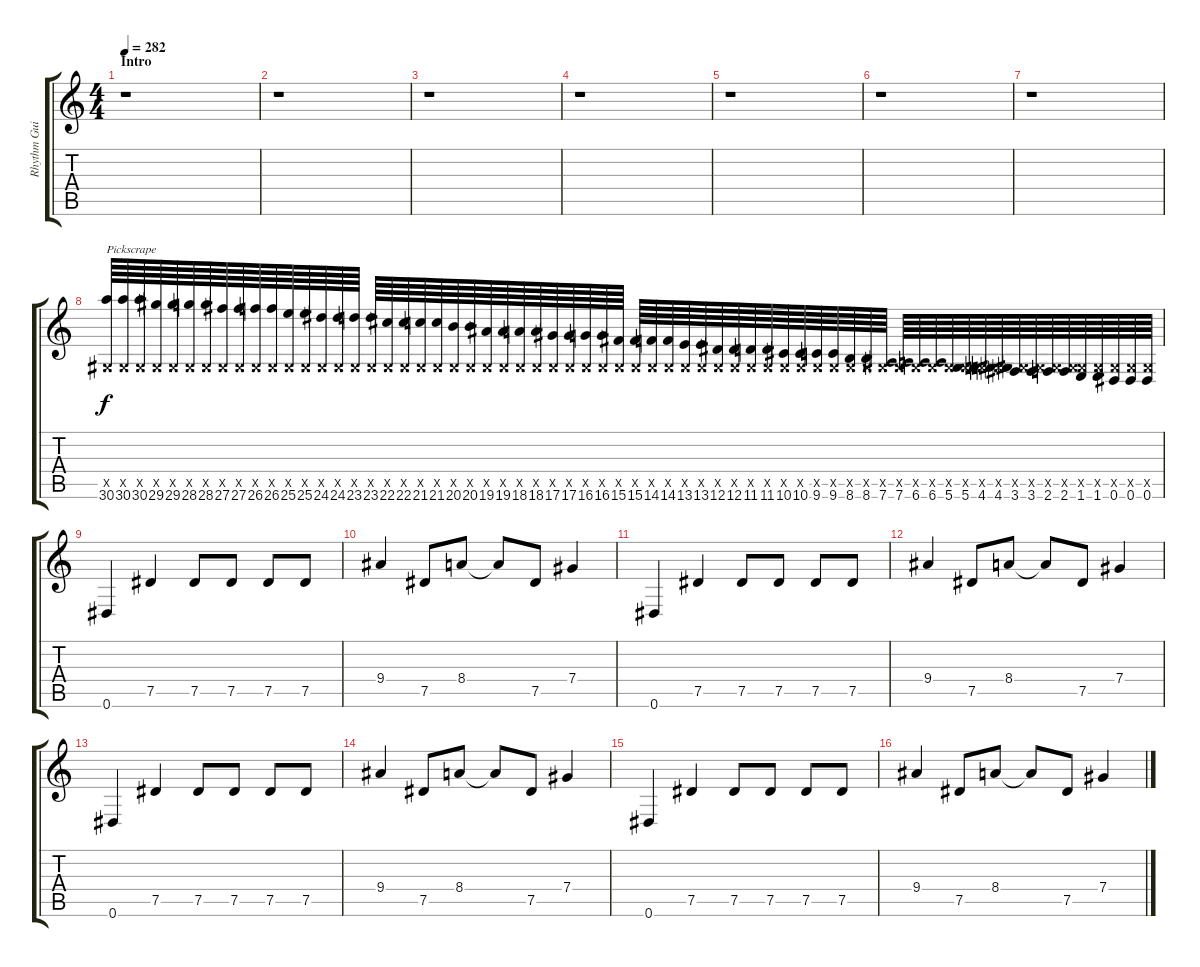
\track ("Rhythm Guitar 1" "Rhythm Gui") {instrument overdrivenguitar}
\staff {score tabs}
\tuning (Eb4 Bb3 Gb3 Db3 Ab2 Eb2) {hide}
\ts (4 4)
\section ("" "Intro")
\tempo 282
\clef g2
\ks c
r.1{dy f instrument overdrivenguitar} |
r.1 |
r.1 |
r.1 |
r.1 |
r.1 |
r.1 |
(0.5{x} 30.6).64{txt "Pickscrape"} (0.5{x} 30.6).64 (0.5{x} 30.6).64 (0.5{x} 29.6).64 (0.5{x} 29.6).64 (0.5{x} 28.6).64 (0.5{x} 28.6).64 (0.5{x} 27.6).64 (0.5{x} 27.6).64 (0.5{x} 26.6).64 (0.5{x} 26.6).64 (0.5{x} 25.6).64 (0.5{x} 25.6).64 (0.5{x} 24.6).64 (0.5{x} 24.6).64 (0.5{x} 23.6).64 (0.5{x} 23.6).64 (0.5{x} 22.6).64 (0.5{x} 22.6).64 (0.5{x} 21.6).64 (0.5{x} 21.6).64 (0.5{x} 20.6).64 (0.5{x} 20.6).64 (0.5{x} 19.6).64 (0.5{x} 19.6).64 (0.5{x} 18.6).64 (0.5{x} 18.6).64 (0.5{x} 17.6).64 (0.5{x} 17.6).64 (0.5{x} 16.6).64 (0.5{x} 16.6).64 (0.5{x} 15.6).64 (0.5{x} 15.6).64 (0.5{x} 14.6).64 (0.5{x} 14.6).64 (0.5{x} 13.6).64 (0.5{x} 13.6).64 (0.5{x} 12.6).64 (0.5{x} 12.6).64 (0.5{x} 11.6).64 (0.5{x} 11.6).64 (0.5{x} 10.6).64 (0.5{x} 10.6).64 (0.5{x} 9.6).64 (0.5{x} 9.6).64 (0.5{x} 8.6).64 (0.5{x} 8.6).64 (0.5{x} 7.6).64 (0.5{x} 7.6).64 (0.5{x} 6.6).64 (0.5{x} 6.6).64 (0.5{x} 5.6).64 (0.5{x} 5.6).64 (0.5{x} 4.6).64 (0.5{x} 4.6).64 (0.5{x} 3.6).64 (0.5{x} 3.6).64 (0.5{x} 2.6).64 (0.5{x} 2.6).64 (0.5{x} 1.6).64 (0.5{x} 1.6).64 (0.5{x} 0.6).64 (0.5{x} 0.6).64 (0.5{x} 0.6).64 |
0.6.4 7.5.4 7.5.8 7.5.8 7.5.8 7.5.8 |
9.4.4 7.5.8 8.4.8 8.4{t}.8 7.5.8 7.4.4 |
0.6.4 7.5.4 7.5.8 7.5.8 7.5.8 7.5.8 |
9.4.4 7.5.8 8.4.8 8.4{t}.8 7.5.8 7.4.4 |
0.6.4 7.5.4 7.5.8 7.5.8 7.5.8 7.5.8 |
9.4.4 7.5.8 8.4.8 8.4{t}.8 7.5.8 7.4.4 |
0.6.4 7.5.4 7.5.8 7.5.8 7.5.8 7.5.8 |
9.4.4 7.5.8 8.4.8 8.4{t}.8 7.5.8 7.4.4
